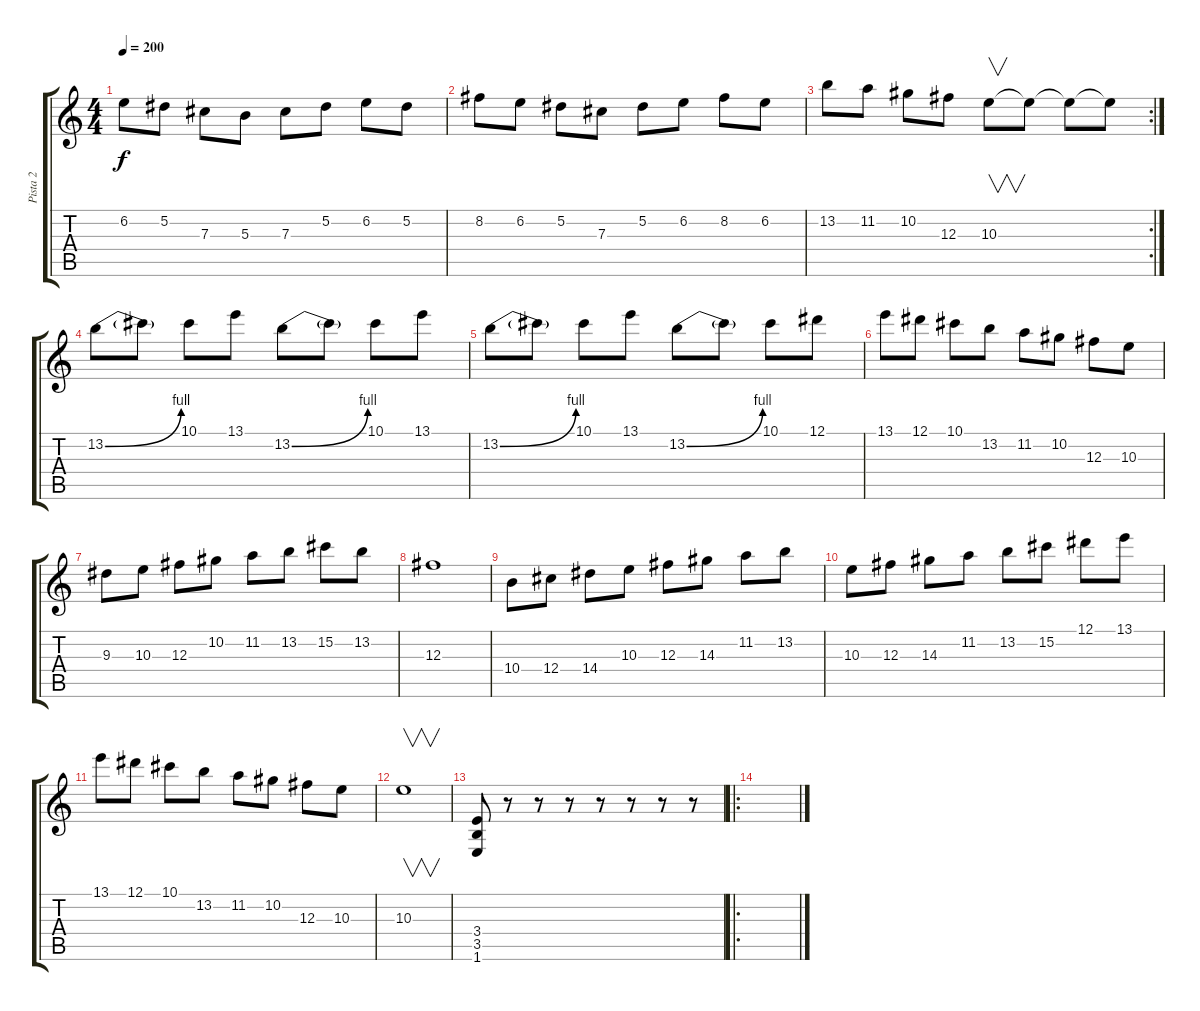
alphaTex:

\track ("Pista 2" "Pista 2") {instrument distortionguitar}
\staff {score tabs}
\tuning (Eb4 Bb3 Gb3 Db3 Ab2 Eb2) {hide}
\ts (4 4)
\tempo 200
\clef g2
\ks c
6.2.8{dy f} 5.2.8 7.3.8 5.3.8 7.3.8 5.2.8 6.2.8 5.2.8 |
8.2.8 6.2.8 5.2.8 7.3.8 5.2.8 6.2.8 8.2.8 6.2.8 |
\rc 2
13.2.8 11.2.8 10.2.8 12.3.8 10.3.8{v} 10.3{t}.8 10.3{t}.8 10.3{t}.8 |
13.2{be (bend 0 0 60 4)}.8 13.2{t}.8 10.1.8 13.1.8 13.2{be (bend 0 0 60 4)}.8 13.2{t}.8 10.1.8 13.1.8 |
13.2{be (bend 0 0 60 4)}.8 13.2{t}.8 10.1.8 13.1.8 13.2{be (bend 0 0 60 4)}.8 13.2{t}.8 10.1.8 12.1.8 |
13.1.8 12.1.8 10.1.8 13.2.8 11.2.8 10.2.8 12.3.8 10.3.8 |
9.3.8 10.3.8 12.3.8 10.2.8 11.2.8 13.2.8 15.2.8 13.2.8 |
12.3.1 |
10.4.8 12.4.8 14.4.8 10.3.8 12.3.8 14.3.8 11.2.8 13.2.8 |
10.3.8 12.3.8 14.3.8 11.2.8 13.2.8 15.2.8 12.1.8 13.1.8 |
13.1.8 12.1.8 10.1.8 13.2.8 11.2.8 10.2.8 12.3.8 10.3.8 |
10.3.1{v} |
(3.4 3.5 1.6).8 r.8 r.8 r.8 r.8 r.8 r.8 r.8 |
\ro
